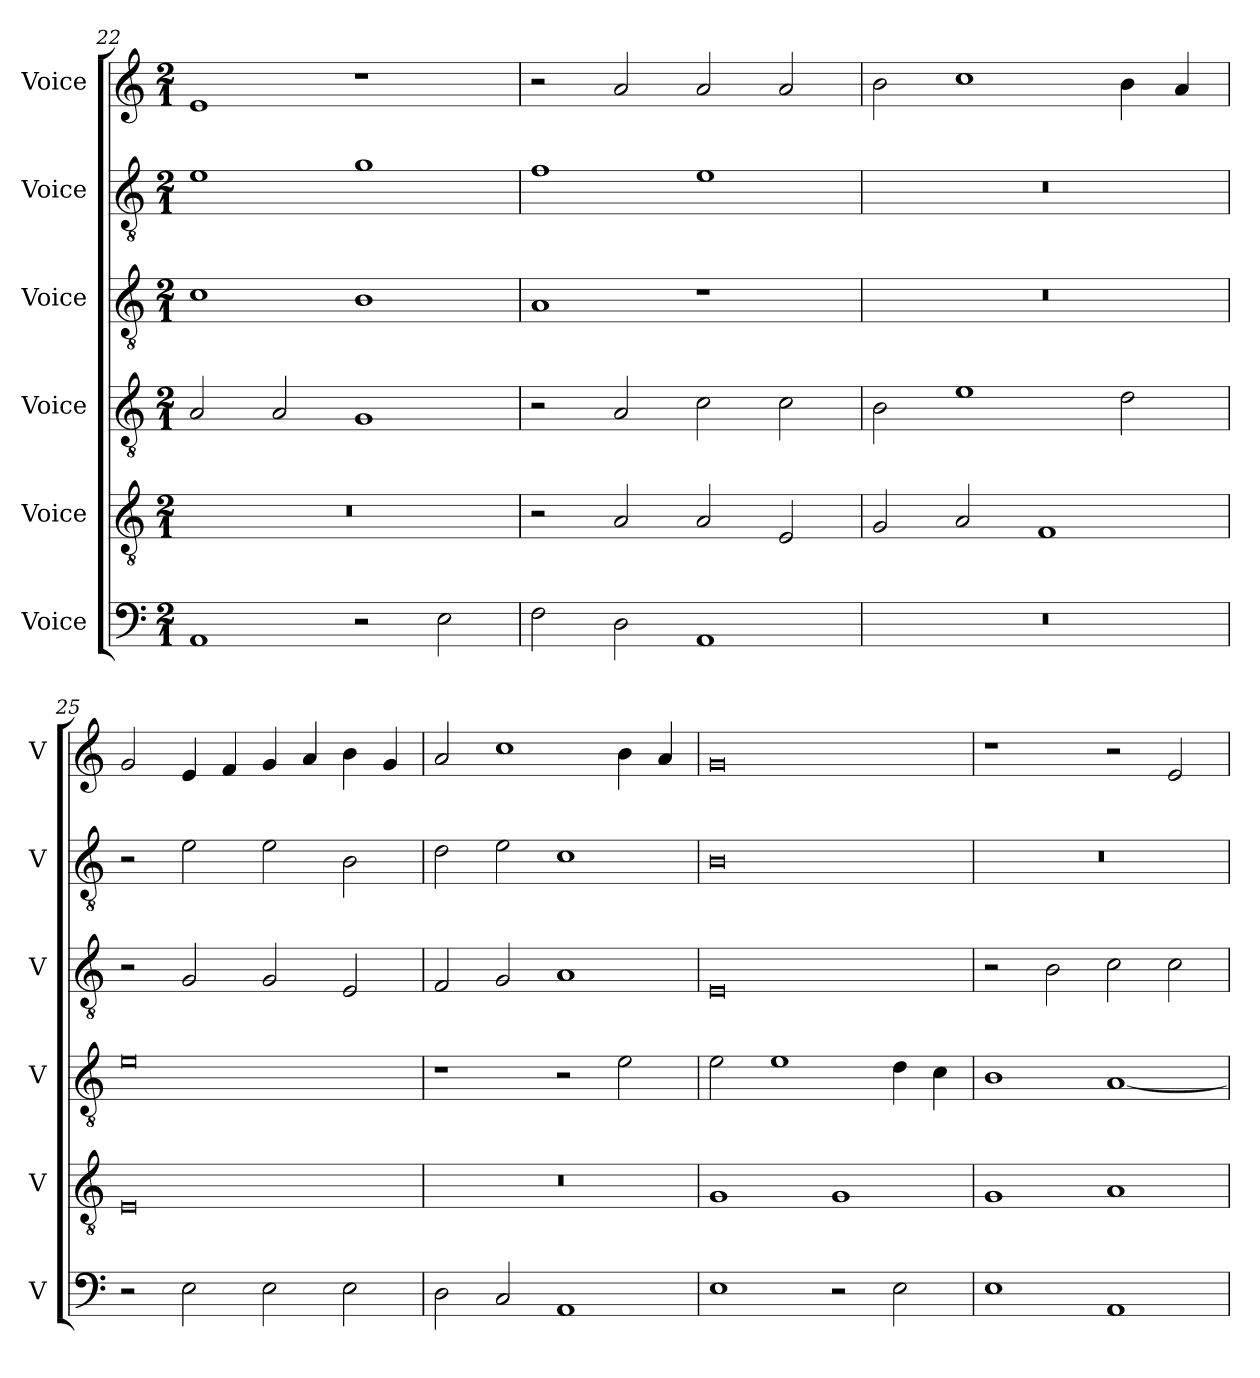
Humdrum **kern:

**kern	**kern	**kern	**kern	**kern	**kern
*part6	*part5	*part4	*part3	*part2	*part1
*staff6	*staff5	*staff4	*staff3	*staff2	*staff1
*I"Voice	*I"Voice	*I"Voice	*I"Voice	*I"Voice	*I"Voice
*I'V	*I'V	*I'V	*I'V	*I'V	*I'V
*clefF4	*clefGv2	*clefGv2	*clefGv2	*clefGv2	*clefG2
*k[]	*k[]	*k[]	*k[]	*k[]	*k[]
*M2/1	*M2/1	*M2/1	*M2/1	*M2/1	*M2/1
=22	=22	=22	=22	=22	=22
1AA	0r	2A/	1c	1e	1e
.	.	2A/	.	.	.
2r	.	1G	1B	1g	1r
2E\	.	.	.	.	.
=23	=23	=23	=23	=23	=23
2F\	2r	2r	1A	1f	2r
2D\	2A/	2A/	.	.	2a/
1AA	2A/	2c\	1r	1e	2a/
.	2E/	2c\	.	.	2a/
!!LO:LB:g=z
=24	=24	=24	=24	=24	=24
0r	2G/	2B\	0r	0r	2b\
.	2A/	1e	.	.	1cc
.	1F	.	.	.	.
.	.	2d\	.	.	4b\
.	.	.	.	.	4a/
=25	=25	=25	=25	=25	=25
2r	0E	0e	2r	2r	2g/
2E\	.	.	2G/	2e\	4e/
.	.	.	.	.	4f/
2E\	.	.	2G/	2e\	4g/
.	.	.	.	.	4a/
2E\	.	.	2E/	2B\	4b\
.	.	.	.	.	4g/
=26	=26	=26	=26	=26	=26
2D\	0r	1r	2F/	2d\	2a/
2C/	.	.	2G/	2e\	1cc
1AA	.	2r	1A	1c	.
.	.	2e\	.	.	4b\
.	.	.	.	.	4a/
!!LO:PB:g=z
=27	=27	=27	=27	=27	=27
1E	1G	2e\	0E	0B	0g
.	.	1e	.	.	.
2r	1G	.	.	.	.
2E\	.	4d\	.	.	.
.	.	4c\	.	.	.
=28	=28	=28	=28	=28	=28
1E	1G	1B	2r	0r	1r
.	.	.	2B\	.	.
1AA	1A	[1A	2c\	.	2r
.	.	.	2c\	.	2e/
=	=	=	=	=	=
*-	*-	*-	*-	*-	*-
